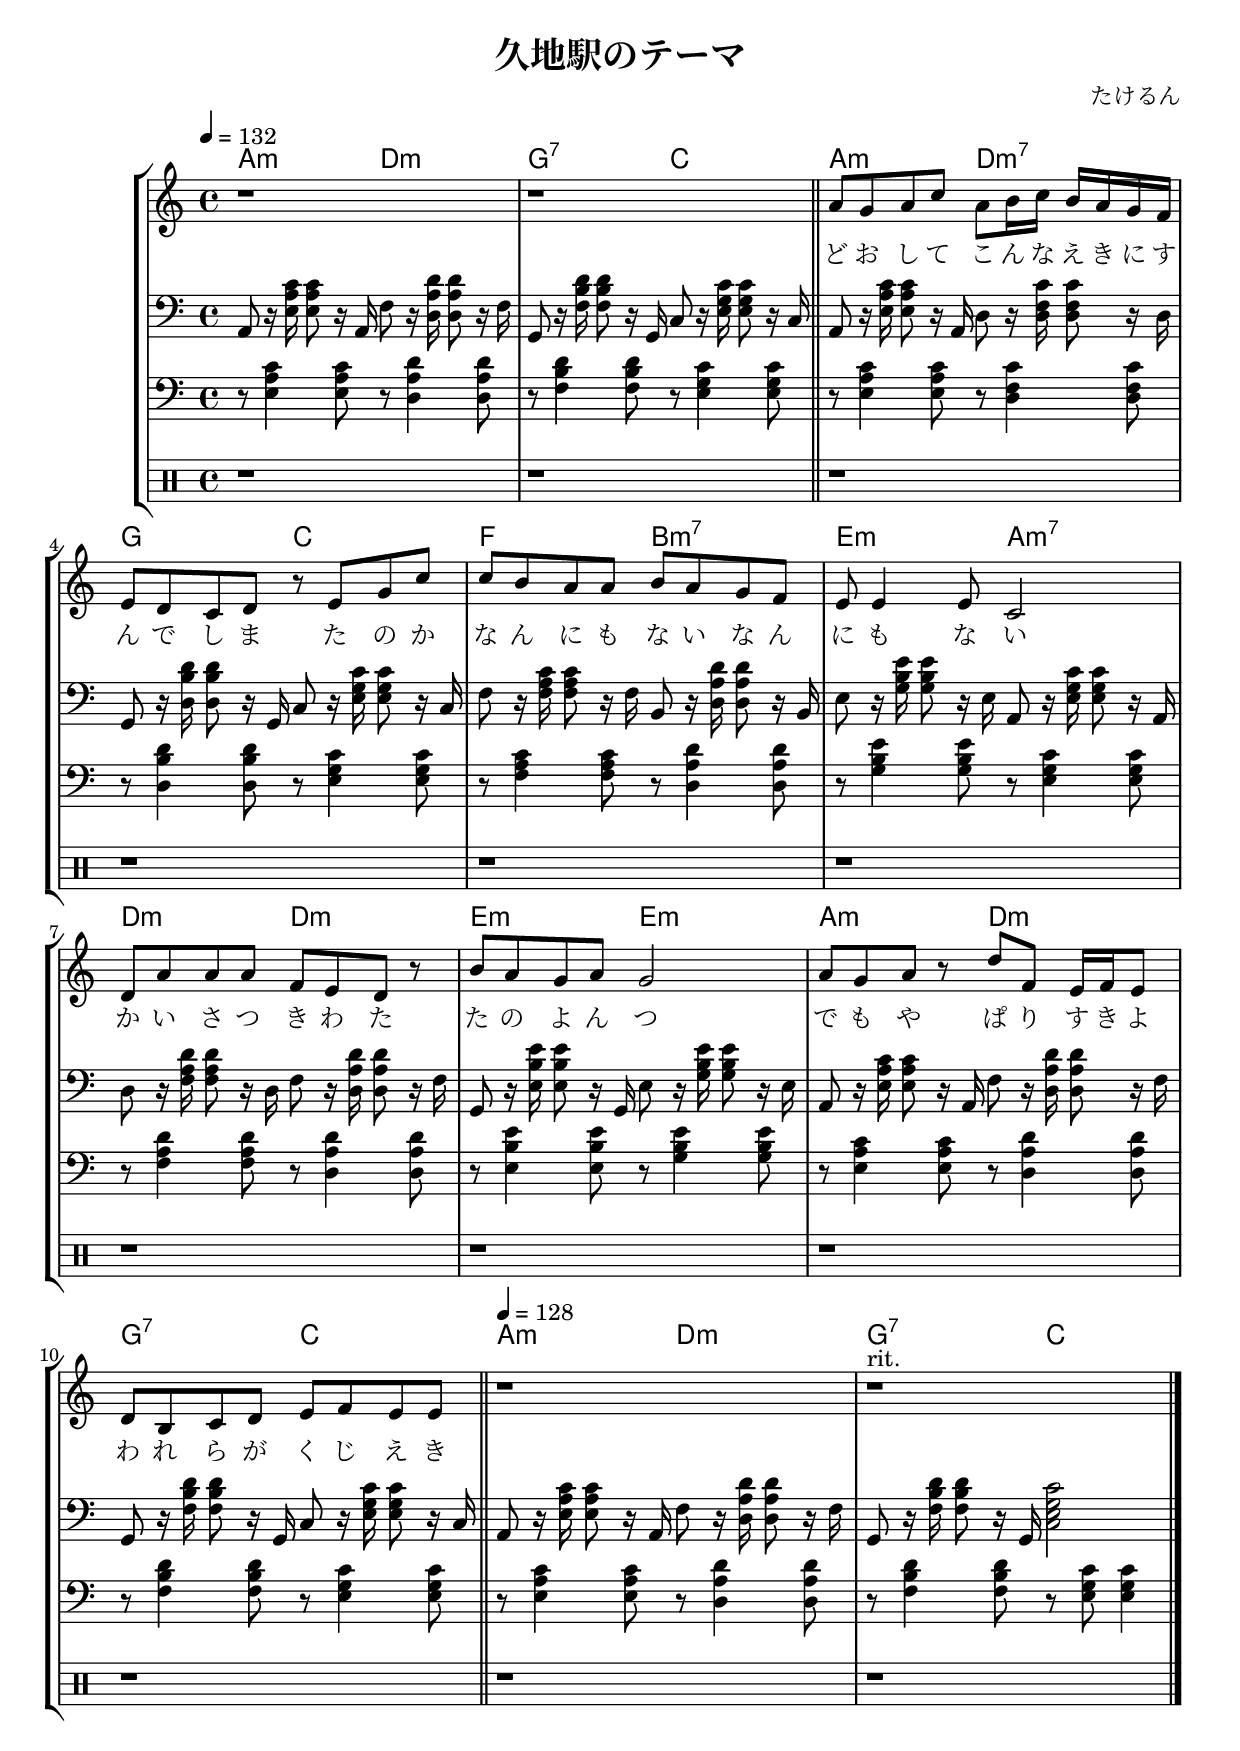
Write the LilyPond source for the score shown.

\version "2.12.1"

\header {
	title = \markup {久地駅のテーマ}
	composer = \markup \center-column {たけるん}
}

harmony = \chordmode {
	a2:m d:m g:7 c 

	a:m d:min7 g c f b:m7 e:m a:min7 d:m d:m e:m e:m a:m d:m g:7 c 

	a:m d:m g:7 c 
}

melody = {
	\key c \major
	\tempo 4 = 132
	r1 | r1   
	\set Staff.midiInstrument = #"fss0.6"
	 a'8  g'8  a'8  c''8  a'8  b'16  c''16  b'16  a'16  g'16  f'16 
	e'8  d'8  c'8  d'8  r8  e'8  g'8  c''8 
	c''8  b'8  a'8  a'8  b'8  a'8  g'8  f'8 
	e'8  e'4  e'8  c'2 
	d'8  a'8  a'8  a'8  f'8  e'8  d'8  r8 
	b'8  a'8  g'8  a'8  g'2 
	a'8  g'8  a'8  r8  d''8  f'8  e'16  f'16  e'8 
	d'8  b8  c'8  d'8  e'8  f'8  e'8  e'8
	\tempo 4 = 128
	r1 | r1^"rit." \bar "|."
}

words = \lyricmode {
	
	ど  お  し  て  こ  ん  な  え  き  に  す  ん  で  し  ま  た  の  か  な  ん  に  も  な  い  な  ん  に  も  な  い  か  い  さ  つ  き  わ  た  た  の  よ  ん  つ  で  も  や  ぱ  り  す  き  よ  わ  れ  ら  が  く  じ  え  き  
	
}

tempochange = {
	\tempo 4 = 132
	r1 | r1 \bar "||"
	\tempo 4 = 132
	r1 | r1 | r1 | r1 | r1 | r1 | r1 | r1 \bar "||"
	\tempo 4 = 128
	r1 | \tempo 4 = 96 r2 \tempo 4 = 85 r2 \bar "|."
}

mainacc = {
	\clef bass
	\set Staff.midiInstrument = #"Slap Bass 1"
	\key c \major
	\tempo 4 = 132
	a,8 r16 <e a c'>16 <e a c'>8 r16 a,16
	f8 r16 <d a d'>16 <d a d'>8 r16 f16
	g,8 r16 <f b d'>16 <f b d'>8 r16 g,16
	c8 r16 <e g c'>16 <e g c'>8 r16 c16
	\bar "||"

	\set Staff.midiInstrument = #"Slap Bass 1"
	a,8 r16 <e a c'>16 <e a c'>8 r16 a,16
	d8 r16 <d f c'>16 <d f c'>8 r16 d16
	g,8 r16 <d b d'>16 <d b d'>8 r16 g,16
	c8 r16 <e g c'>16 <e g c'>8 r16 c16
	f8 r16 <f a c'>16 <f a c'>8 r16 f16
	b,8 r16 <d a d'>16 <d a d'>8 r16 b,16
	e8 r16 <g b e'>16 <g b e'>8 r16 e16
	a,8 r16 <e g c'>16 <e g c'>8 r16 a,16
	d8 r16 <f a d'>16 <f a d'>8 r16 d16
	f8 r16 <d a d'>16 <d a d'>8 r16 f16
	g,8 r16 <e b e'>16 <e b e'>8 r16 g,16
	e8 r16 <g b e'>16 <g b e'>8 r16 e16
	a,8 r16 <e a c'>16 <e a c'>8 r16 a,16
	f8 r16 <d a d'>16 <d a d'>8 r16 f16
	g,8 r16 <f b d'>16 <f b d'>8 r16 g,16
	c8 r16 <e g c'>16 <e g c'>8 r16 c16
	\bar "||"

	\set Staff.midiInstrument = #"Slap Bass 1"
	\tempo 4 = 128
	a,8 r16 <e a c'>16 <e a c'>8 r16 a,16
	f8 r16 <d a d'>16 <d a d'>8 r16 f16
	g,8 r16 <f b d'>16 <f b d'>8 r16 g,16
	<c e g c'>2
	\bar "|."
}

subacc = {
	\clef bass
	\set Staff.midiInstrument = #"Electric Piano 1"
	\key c \major
	\tempo 4 = 132
	r8 <e a c'>4 <e a c'>8
	r8 <d a d'>4 <d a d'>8
	r8 <f b d'>4 <f b d'>8
	r8 <e g c'>4 <e g c'>8
	\bar "||"

	\set Staff.midiInstrument = #"Electric Piano 1"
	r8 <e a c'>4 <e a c'>8
	r8 <d f c'>4 <d f c'>8
	r8 <d b d'>4 <d b d'>8
	r8 <e g c'>4 <e g c'>8
	r8 <f a c'>4 <f a c'>8
	r8 <d a d'>4 <d a d'>8
	r8 <g b e'>4 <g b e'>8
	r8 <e g c'>4 <e g c'>8
	r8 <f a d'>4 <f a d'>8
	r8 <d a d'>4 <d a d'>8
	r8 <e b e'>4 <e b e'>8
	r8 <g b e'>4 <g b e'>8
	r8 <e a c'>4 <e a c'>8
	r8 <d a d'>4 <d a d'>8
	r8 <f b d'>4 <f b d'>8
	r8 <e g c'>4 <e g c'>8
	\bar "||"

	\set Staff.midiInstrument = #"Electric Piano 1"
	\tempo 4 = 128
	r8 <e a c'>4 <e a c'>8
	r8 <d a d'>4 <d a d'>8
	r8 <f b d'>4 <f b d'>8
	r8 <e g c'>8 <e g c'>4
	\bar "|."
}

percA = {
	\drummode {
	r1 |r1 \bar "||"
	r1 |r1 |r1 |r1 |r1 |r1 |r1 |r1 \bar "||"
	r1 |r1 \bar "|."
	}
}

percB = {
	\drummode {
	r1 |r1 \bar "||"
	r1 |r1 |r1 |r1 |r1 |r1 |r1 |r1 \bar "||"
	r1 |r1 \bar "|."
	}
}

percC = {
	\drummode {
	r1 |r1 \bar "||"
	r1 |r1 |r1 |r1 |r1 |r1 |r1 |r1 \bar "||"
	r1 |r1 \bar "|."
	}
}

percD = {
	\drummode {
	r1 |r1 \bar "||"
	r1 |r1 |r1 |r1 |r1 |r1 |r1 |r1 \bar "||"
	r1 |r1 \bar "|."
	}
}

percE = {
	\drummode {
	r1 |r1 \bar "||"
	r1 |r1 |r1 |r1 |r1 |r1 |r1 |r1 \bar "||"
	r1 |r1 \bar "|."
	}
}

\score {
	<<
		\new StaffGroup <<
			\new ChordNames {\harmony}
			\new Voice = "melody" {\melody}
			\new Lyrics \lyricsto "melody" \words
			\new Staff = "mainacc" {\mainacc}
			\new Staff = "subacc" {\subacc}
			\new DrumStaff <<
				\new DrumVoice {\percA}
				\new DrumVoice {\percB}
				\new DrumVoice {\percC}
				\new DrumVoice {\percD}
				\new DrumVoice {\percE}
			>>
		>>
	>>
	\layout { }
}
